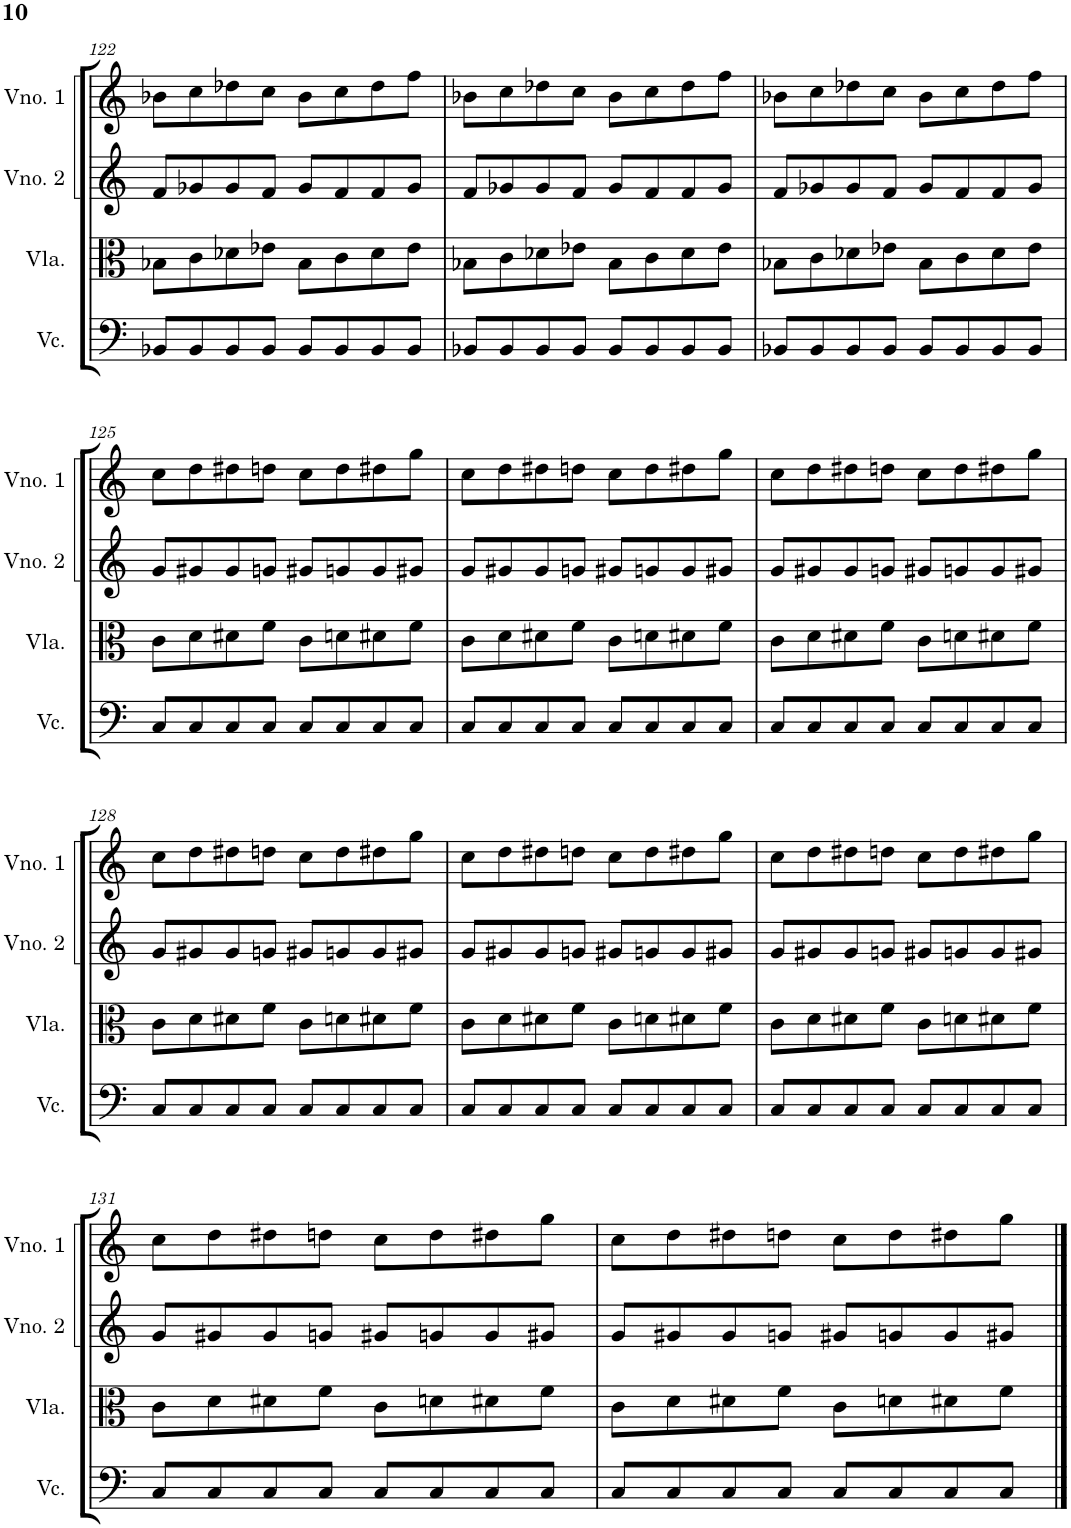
**kern	**kern	**kern	**kern
*part4	*part3	*part2	*part1
*staff4	*staff3	*staff2	*staff1
*I"Violoncelo	*I"Viola	*I"Violino 2	*I"Violino 1
*I'Vc.	*I'Vla.	*I'Vno. 2	*I'Vno. 1
!!LO:PB:g=z
*clefF4	*clefC3	*clefG2	*clefG2
*k[]	*k[]	*k[]	*k[]
*M4/4	*M4/4	*M4/4	*M4/4
=122	=122	=122	=122
8BB-X/L	8B-X\L	8f/L	8b-X\L
8BB-/	8c\	8g-X/	8cc\
8BB-/	8d-X\	8g-/	8dd-X\
8BB-/J	8e-X\J	8f/J	8cc\J
8BB-/L	8B-\L	8g-/L	8b-\L
8BB-/	8c\	8f/	8cc\
8BB-/	8d-\	8f/	8dd-\
8BB-/J	8e-\J	8g-/J	8ff\J
=123	=123	=123	=123
8BB-X/L	8B-X\L	8f/L	8b-X\L
8BB-/	8c\	8g-X/	8cc\
8BB-/	8d-X\	8g-/	8dd-X\
8BB-/J	8e-X\J	8f/J	8cc\J
8BB-/L	8B-\L	8g-/L	8b-\L
8BB-/	8c\	8f/	8cc\
8BB-/	8d-\	8f/	8dd-\
8BB-/J	8e-\J	8g-/J	8ff\J
=124	=124	=124	=124
8BB-X/L	8B-X\L	8f/L	8b-X\L
8BB-/	8c\	8g-X/	8cc\
8BB-/	8d-X\	8g-/	8dd-X\
8BB-/J	8e-X\J	8f/J	8cc\J
8BB-/L	8B-\L	8g-/L	8b-\L
8BB-/	8c\	8f/	8cc\
8BB-/	8d-\	8f/	8dd-\
8BB-/J	8e-\J	8g-/J	8ff\J
!!LO:LB:g=z
=125	=125	=125	=125
8C/L	8c\L	8g/L	8cc\L
8C/	8d\	8g#X/	8dd\
8C/	8d#X\	8g#/	8dd#X\
8C/J	8f\J	8gn/J	8ddn\J
8C/L	8c\L	8g#X/L	8cc\L
8C/	8dn\	8gn/	8dd\
8C/	8d#X\	8g/	8dd#X\
8C/J	8f\J	8g#X/J	8gg\J
=126	=126	=126	=126
8C/L	8c\L	8g/L	8cc\L
8C/	8d\	8g#X/	8dd\
8C/	8d#X\	8g#/	8dd#X\
8C/J	8f\J	8gn/J	8ddn\J
8C/L	8c\L	8g#X/L	8cc\L
8C/	8dn\	8gn/	8dd\
8C/	8d#X\	8g/	8dd#X\
8C/J	8f\J	8g#X/J	8gg\J
=127	=127	=127	=127
8C/L	8c\L	8g/L	8cc\L
8C/	8d\	8g#X/	8dd\
8C/	8d#X\	8g#/	8dd#X\
8C/J	8f\J	8gn/J	8ddn\J
8C/L	8c\L	8g#X/L	8cc\L
8C/	8dn\	8gn/	8dd\
8C/	8d#X\	8g/	8dd#X\
8C/J	8f\J	8g#X/J	8gg\J
!!LO:LB:g=z
=128	=128	=128	=128
8C/L	8c\L	8g/L	8cc\L
8C/	8d\	8g#X/	8dd\
8C/	8d#X\	8g#/	8dd#X\
8C/J	8f\J	8gn/J	8ddn\J
8C/L	8c\L	8g#X/L	8cc\L
8C/	8dn\	8gn/	8dd\
8C/	8d#X\	8g/	8dd#X\
8C/J	8f\J	8g#X/J	8gg\J
=129	=129	=129	=129
8C/L	8c\L	8g/L	8cc\L
8C/	8d\	8g#X/	8dd\
8C/	8d#X\	8g#/	8dd#X\
8C/J	8f\J	8gn/J	8ddn\J
8C/L	8c\L	8g#X/L	8cc\L
8C/	8dn\	8gn/	8dd\
8C/	8d#X\	8g/	8dd#X\
8C/J	8f\J	8g#X/J	8gg\J
=130	=130	=130	=130
8C/L	8c\L	8g/L	8cc\L
8C/	8d\	8g#X/	8dd\
8C/	8d#X\	8g#/	8dd#X\
8C/J	8f\J	8gn/J	8ddn\J
8C/L	8c\L	8g#X/L	8cc\L
8C/	8dn\	8gn/	8dd\
8C/	8d#X\	8g/	8dd#X\
8C/J	8f\J	8g#X/J	8gg\J
!!LO:LB:g=z
=131	=131	=131	=131
8C/L	8c\L	8g/L	8cc\L
8C/	8d\	8g#X/	8dd\
8C/	8d#X\	8g#/	8dd#X\
8C/J	8f\J	8gn/J	8ddn\J
8C/L	8c\L	8g#X/L	8cc\L
8C/	8dn\	8gn/	8dd\
8C/	8d#X\	8g/	8dd#X\
8C/J	8f\J	8g#X/J	8gg\J
=132	=132	=132	=132
8C/L	8c\L	8g/L	8cc\L
8C/	8d\	8g#X/	8dd\
8C/	8d#X\	8g#/	8dd#X\
8C/J	8f\J	8gn/J	8ddn\J
8C/L	8c\L	8g#X/L	8cc\L
8C/	8dn\	8gn/	8dd\
8C/	8d#X\	8g/	8dd#X\
8C/J	8f\J	8g#X/J	8gg\J
==	==	==	==
*-	*-	*-	*-
